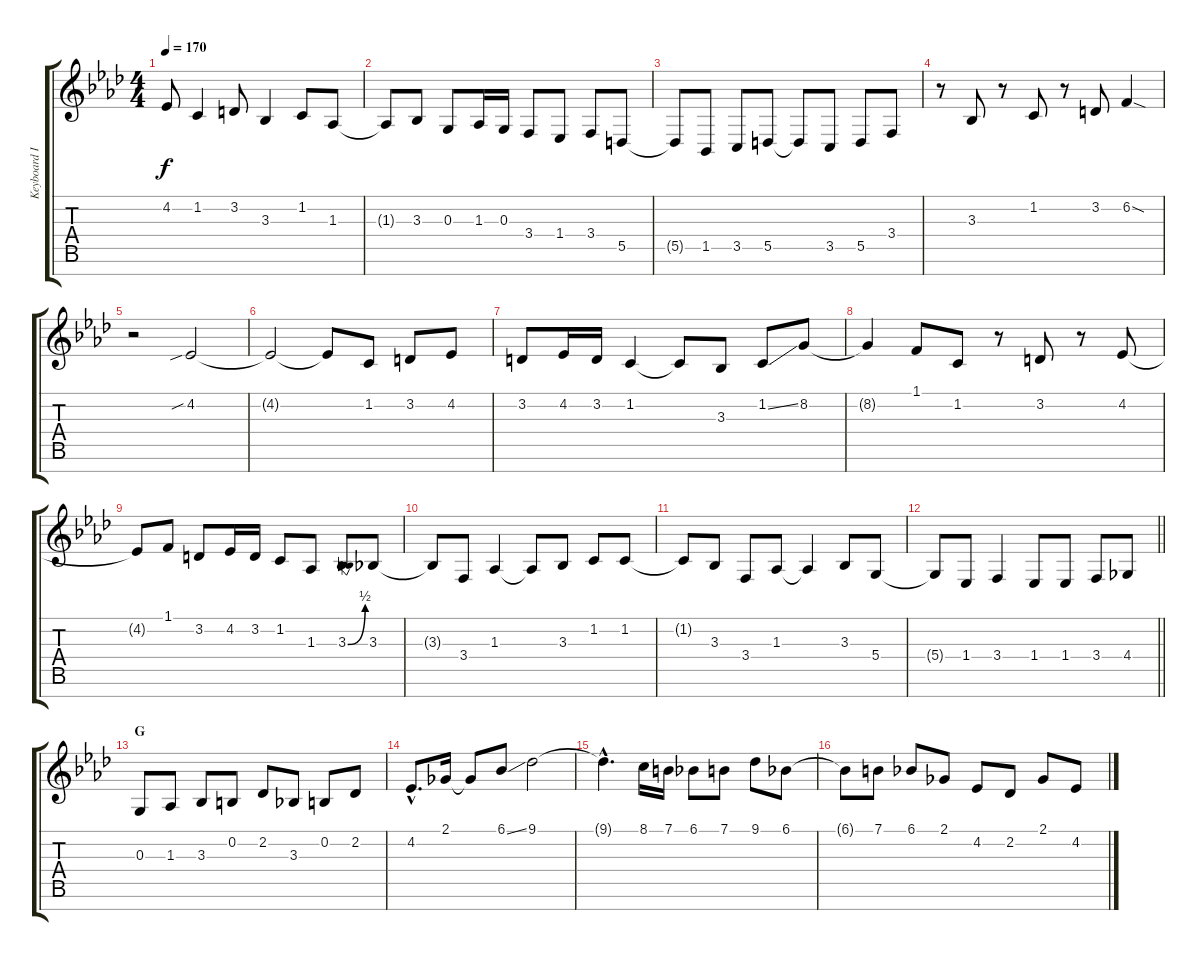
\track ("Keyboard I (Lead)" "Keyboard I") {instrument pad4choir}
\staff {score tabs}
\tuning (E4 B3 G3 D3 A2 E2 B1) {hide}
\ts (4 4)
\tempo 170
\clef g2
\ks ab
4.2.8{dy f} 1.2.4 3.2.8 3.3.4 1.2.8 1.3.8 |
1.3{t}.8 3.3.8 0.3.8 1.3.16 0.3.16 3.4.8 1.4.8 3.4.8 5.5.8 |
5.5{t}.8 1.5.8 3.5.8 5.5.8 5.5{t}.8 3.5.8 5.5.8 3.4.8 |
r.8 3.3.8 r.8 1.2.8 r.8 3.2.8 6.2{sod}.4 |
r.2 4.2{sib}.2 |
4.2{t}.2 4.2{t}.8 1.2.8 3.2.8 4.2.8 |
3.2.8 4.2.16 3.2.16 1.2.4 1.2{t}.8 3.3.8 1.2{ss}.8 8.2.8 |
8.2{t}.4 1.1.8 1.2.8 r.8 3.2.8 r.8 4.2.8 |
4.2{t}.8 1.1.8 3.2.8 4.2.16 3.2.16 1.2.8 1.3.8 3.3{be (bend 0 0 60 2)}.8 3.3.8 |
3.3{t}.8 3.4.8 1.3.4 1.3{t}.8 3.3.8 1.2.8 1.2.8 |
1.2{t}.8 3.3.8 3.4.8 1.3.8 1.3{t}.4 3.3.8 5.4.8 |
\barLineRight lightlight
5.4{t}.8 1.4.8 3.4.4 1.4.8 1.4.8 3.4.8 4.4.8 |
\section ("" "G")
0.3.8 1.3.8 3.3.8 0.2.8 2.2.8 3.3.8 0.2.8 2.2.8 |
4.2{hac}.8{d} 2.1.16 2.1{t}.8 6.1{ss}.8 9.1.2 |
9.1{hac t}.4{d} 8.1.16 7.1.16 6.1.8 7.1.8 9.1.8 6.1.8 |
6.1{t}.8 7.1.8 6.1.8 2.1.8 4.2.8 2.2.8 2.1.8 4.2.8
